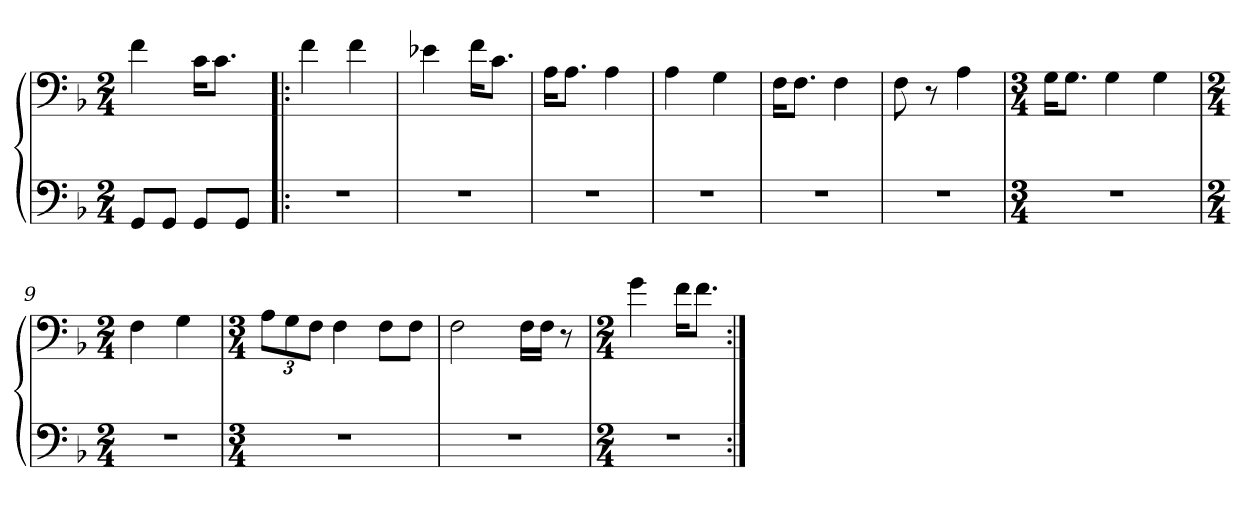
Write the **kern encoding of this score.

**kern	**kern
*part1	*part1
*staff2	*staff1
*clefF4	*clefF4
*k[b-]	*k[b-]
*M2/4	*M2/4
=1	=1
8GG/L	4f\
8GG/J	.
8GG/L	16c\KL
.	8.c\J
8GG/J	.
=2!|:	=2!|:
2r	4f\
.	4f\
=3	=3
2r	4e-X\
.	16f\KL
.	8.c\J
=4	=4
2r	16A\KL
.	8.A\J
.	4A\
=5	=5
2r	4A\
.	4G\
=6	=6
2r	16F\KL
.	8.F\J
.	4F\
=7	=7
2r	8F\
.	8r
.	4A\
=8	=8
*M3/4	*M3/4
2.r	16G\KL
.	8.G\J
.	4G\
.	4G\
=9	=9
*M2/4	*M2/4
2r	4F\
.	4G\
=10	=10
*M3/4	*M3/4
2.r	12A\L
.	12G\
.	12F\J
.	4F\
.	8F\L
.	8F\J
=11	=11
2.r	2F\
.	16F\LL
.	16F\JJ
.	8r
=12	=12
*M2/4	*M2/4
2r	4g\
.	16f\KL
.	8.f\J
=:|!	=:|!
*-	*-
